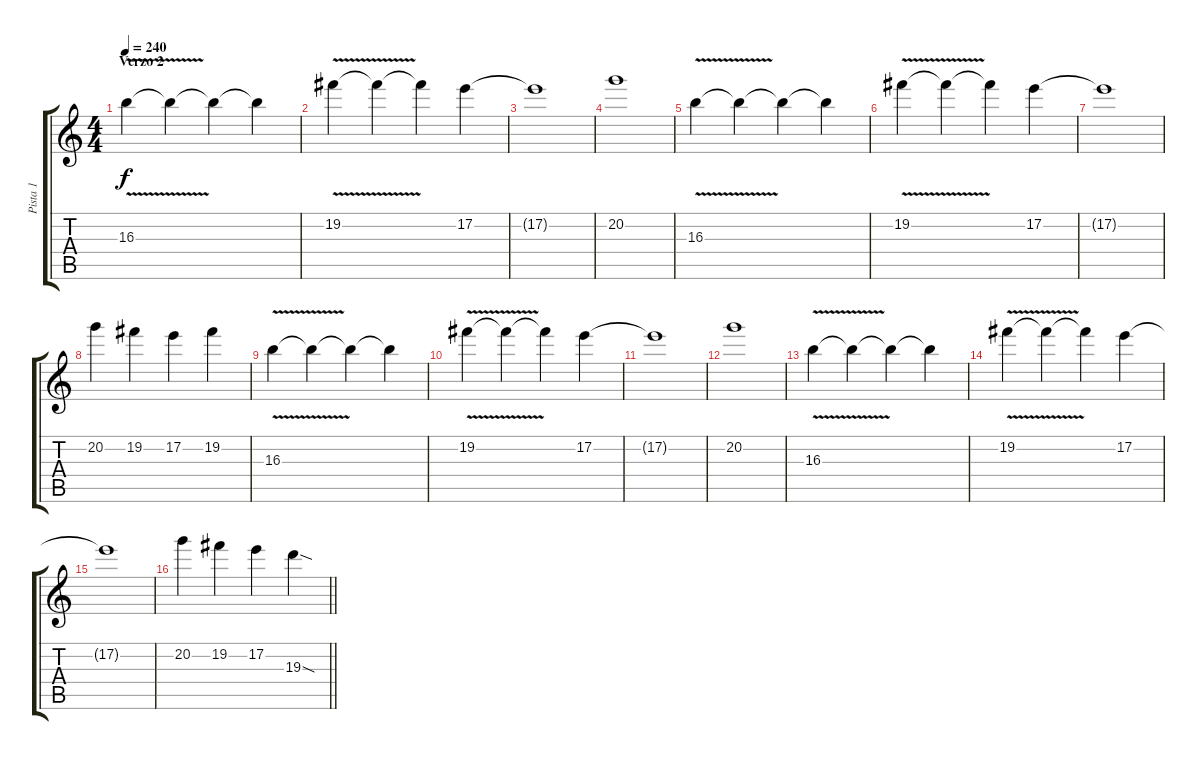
\track ("Pista 1" "Pista 1") {instrument distortionguitar}
\staff {score tabs}
\tuning (E4 B3 G3 D3 A2 E2) {hide}
\ts (4 4)
\section ("" "Verzo 2")
\tempo 240
\clef g2
\ks c
16.3{v}.4{dy f} 16.3{t}.4 16.3{t}.4 16.3{t}.4 |
19.2{v}.4 19.2{t}.4 19.2{t}.4 17.2.4 |
17.2{t}.1 |
20.2.1 |
16.3{v}.4 16.3{t}.4 16.3{t}.4 16.3{t}.4 |
19.2{v}.4 19.2{t}.4 19.2{t}.4 17.2.4 |
17.2{t}.1 |
20.2.4 19.2.4 17.2.4 19.2.4 |
16.3{v}.4 16.3{t}.4 16.3{t}.4 16.3{t}.4 |
19.2{v}.4 19.2{t}.4 19.2{t}.4 17.2.4 |
17.2{t}.1 |
20.2.1 |
16.3{v}.4 16.3{t}.4 16.3{t}.4 16.3{t}.4 |
19.2{v}.4 19.2{t}.4 19.2{t}.4 17.2.4 |
17.2{t}.1 |
\barLineRight lightlight
20.2.4 19.2.4 17.2.4 19.3{sod}.4
